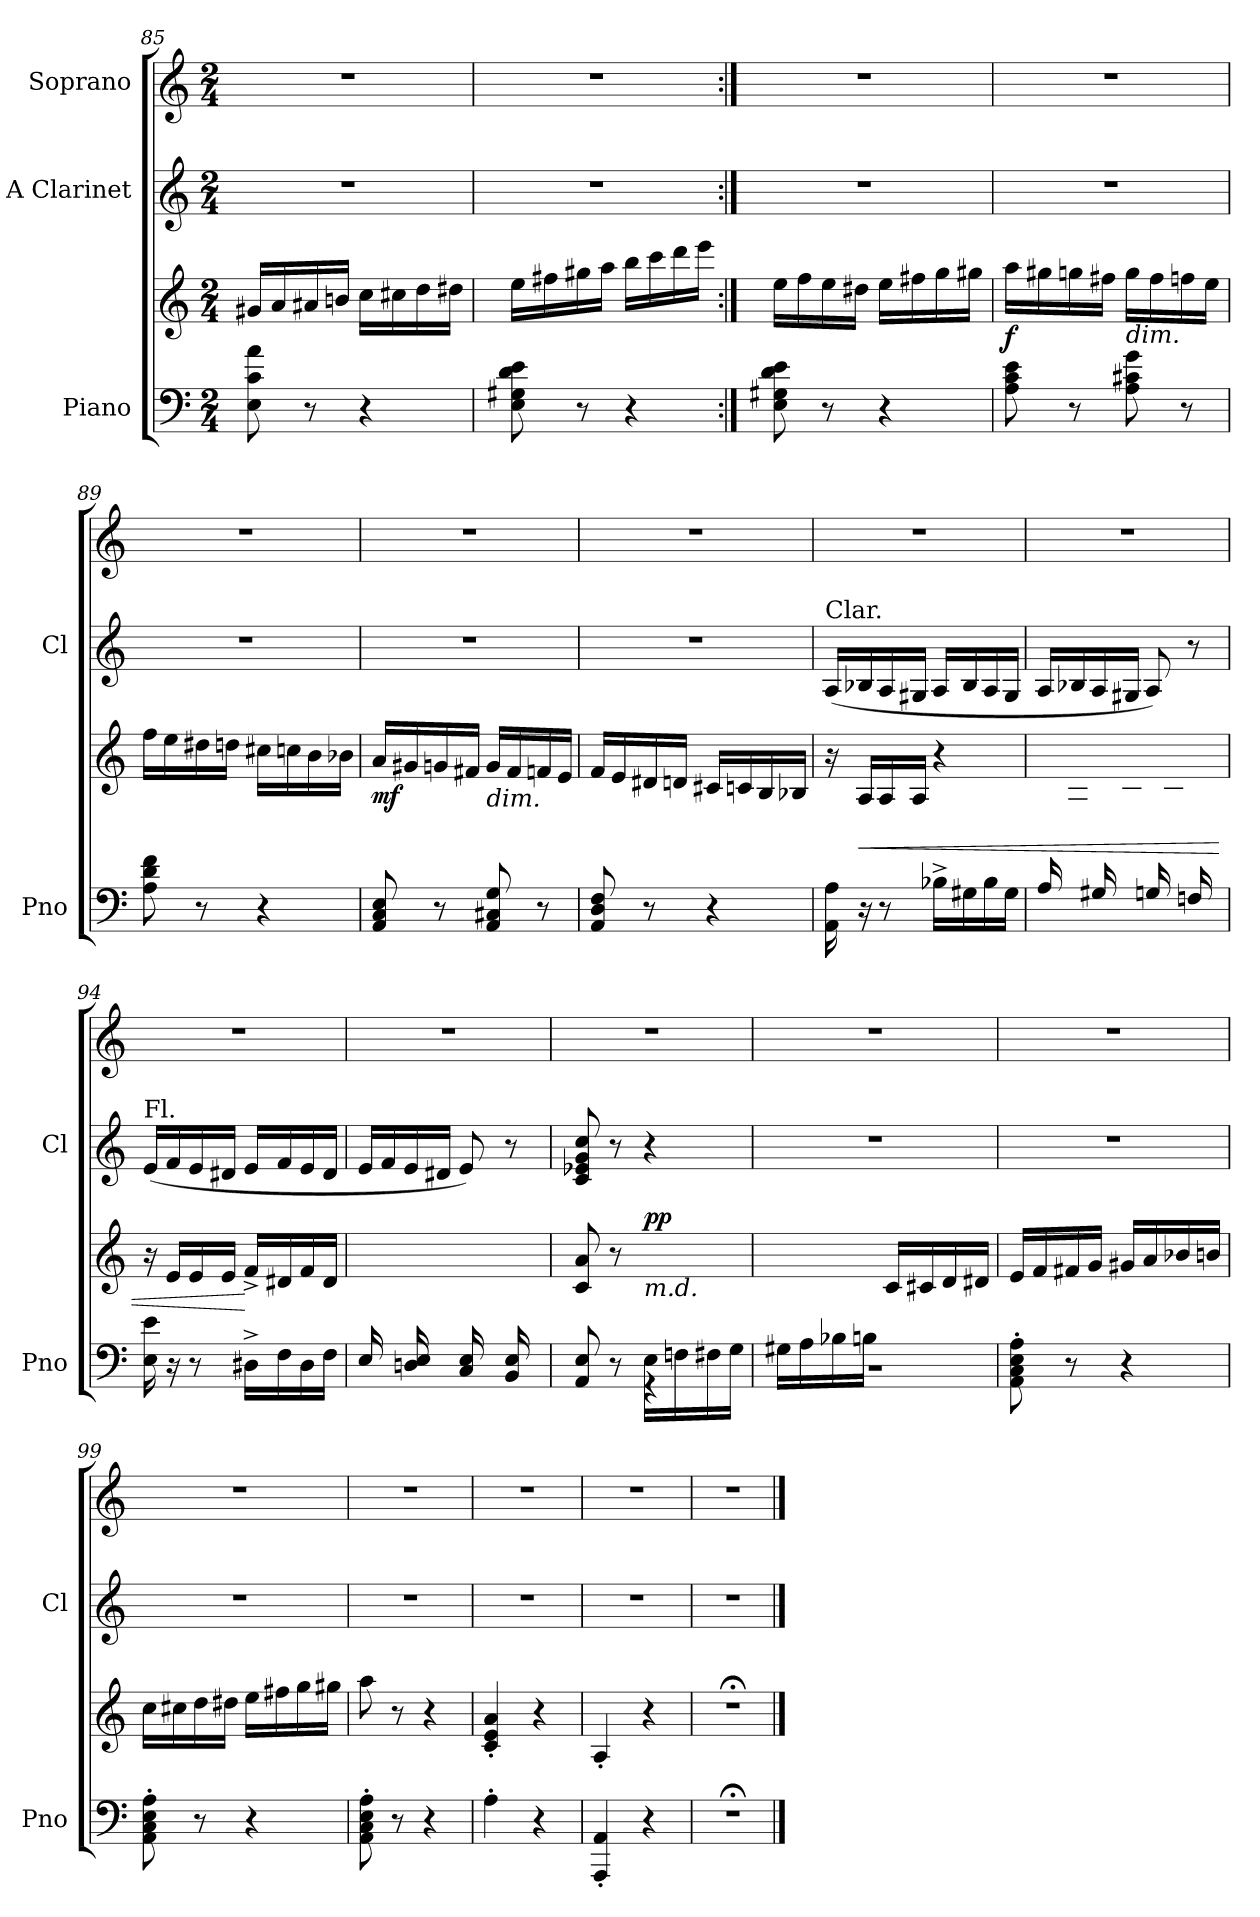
**kern	**kern	**dynam	**kern	**kern
*part3	*part3	*part3	*part2	*part1
*staff4	*staff3	*staff3/4	*staff2	*staff1
*I"Piano	*	*	*I"A Clarinet	*I"Soprano
*I'Pno	*	*	*I'Cl	*
*clefF4	*clefG2	*	*clefG2	*clefG2
*	*	*	*ITrd2c3	*
*k[]	*k[]	*	*k[f#c#g#]	*k[]
*M2/4	*M2/4	*	*M2/4	*M2/4
=85	=85	=85	=85	=85
8E\ 8c\ 8a\	16g#X/LL	.	2r	2r
.	16a/	.	.	.
8r	16a#X/	.	.	.
.	16bn/JJ	.	.	.
4r	16cc\LL	.	.	.
.	16cc#X\	.	.	.
.	16dd\	.	.	.
.	16dd#X\JJ	.	.	.
=86	=86	=86	=86	=86
8E\ 8G#X\ 8d\ 8e\	16ee\LL	.	2r	2r
.	16ff#X\	.	.	.
8r	16gg#X\	.	.	.
.	16aa\JJ	.	.	.
4r	16bb\LL	.	.	.
.	16ccc\	.	.	.
.	16ddd\	.	.	.
.	16eee\JJ	.	.	.
!!LO:LB:g=z
=87:|!	=87:|!	=87:|!	=87:|!	=87:|!
8E\ 8G#X\ 8d\ 8e\	16ee\LL	.	2r	2r
.	16ff\	.	.	.
8r	16ee\	.	.	.
.	16dd#X\JJ	.	.	.
4r	16ee\LL	.	.	.
.	16ff#X\	.	.	.
.	16gg\	.	.	.
.	16gg#X\JJ	.	.	.
!!LO:PB:g=z
=88	=88	=88	=88	=88
!	!	!LO:DY:b	!	!
8A\ 8c\ 8e\	16aa\LL	f	2r	2r
.	16gg#X\	.	.	.
8r	16ggn\	.	.	.
.	16ff#X\JJ	.	.	.
!	!LO:TX:b:i:t=dim.	!	!	!
8A\ 8c#X\ 8g\	16gg\LL	.	.	.
.	16ff#\	.	.	.
8r	16ffn\	.	.	.
.	16ee\JJ	.	.	.
=89	=89	=89	=89	=89
8A\ 8d\ 8f\	16ff\LL	.	2r	2r
.	16ee\	.	.	.
8r	16dd#X\	.	.	.
.	16ddn\JJ	.	.	.
4r	16cc#X\LL	.	.	.
.	16ccn\	.	.	.
.	16b\	.	.	.
.	16b-X\JJ	.	.	.
=90	=90	=90	=90	=90
!	!	!LO:DY:b	!	!
8AA/ 8C/ 8E/	16a/LL	mf	2r	2r
.	16g#X/	.	.	.
8r	16gn/	.	.	.
.	16f#X/JJ	.	.	.
!	!LO:TX:b:i:t=dim.	!	!	!
8AA/ 8C#X/ 8G/	16g/LL	.	.	.
.	16f#/	.	.	.
8r	16fn/	.	.	.
.	16e/JJ	.	.	.
!!LO:LB:g=z
=91	=91	=91	=91	=91
8AA/ 8D/ 8F/	16f/LL	.	2r	2r
.	16e/	.	.	.
8r	16d#X/	.	.	.
.	16dn/JJ	.	.	.
4r	16c#X/LL	.	.	.
.	16cn/	.	.	.
.	16B/	.	.	.
.	16B-X/JJ	.	.	.
!!LO:LB:g=z
=92	=92	=92	=92	=92
!	!	!	!LO:TX:a:t=Clar.	!
16AA\ 16A\	16r	.	(16F#/LL	2r
!	!	!LO:HP:b	!	!
16r	16A/LL	<	16Gn/	.
8r	16A/	.	16F#/	.
.	16A/JJ	.	16E#X/JJ	.
16B-X^\LL	4r	.	16F#/LL	.
16G#X\	.	.	16G/	.
16B-\	.	.	16F#/	.
16G#\JJ	.	.	16E#/JJ	.
=93	=93	=93	=93	=93
*^	*	*	*	*
16A/LL	2ryy	16ryy	.	16F#/LL	2r
16ryy	.	16A\	.	16Gn/	.
16G#X/	.	16ryy	.	16F#/	.
16ryy	.	16B\JJ	.	16E#X/JJ	.
16Gn/LL	.	16ryy	.	8F#/)	.
16ryy	.	16c#X\	.	.	.
16Fn/	.	16ryy	.	8r	.
16ryy	.	16d\JJ	.	.	.
*v	*v	*	*	*	*
=94	=94	=94	=94	=94
!	!	!	!LO:TX:a:t=Fl.	!
16E\ 16e\	16r	.	(16c#/LL	2r
16r	16e/LL	.	16d/	.
8r	16e/	.	16c#/	.
.	16e/JJ	.	16B#X/JJ	.
16D#X^>\LL	16f^</LL	[	16c#/LL	.
16F\	16d#X/	.	16d/	.
16D#\	16f/	.	16c#/	.
16F\JJ	16d#/JJ	.	16B#/JJ	.
!!LO:LB:g=z
=95	=95	=95	=95	=95
*^	*	*	*	*
16E/LL	2ryy	16ryy	.	16c#/LL	2r
16ryy	.	16e\	.	16d/	.
16Dn/ 16E/	.	16ryy	.	16c#/	.
16ryy	.	16e\ 16f#X\JJ	.	16B#X/JJ	.
16C/ 16E/LL	.	16ryy	.	8c#/)	.
16ryy	.	16e\ 16g\	.	.	.
16BB/ 16E/	.	16ryy	.	8r	.
16ryy	.	16d\ 16g#X\JJ	.	.	.
=96	=96	=96	=96	=96	=96
4ryy	8AA/ 8E/	8c/ 8a/	.	8A/ 8cn/ 8e/ 8a/	2r
.	8r	8r	.	8r	.
!	!	!LO:TX:b:i:t=m.d.	!	!	!
!	!	!	!LO:DY:a	!	!
(16E\LL	4r	4ryy	pp	4r	.
16Fn\	.	.	.	.	.
16F#X\	.	.	.	.	.
16G\JJ	.	.	.	.	.
!!LO:LB:g=z
=97	=97	=97	=97	=97	=97
16G#X\LL	2r	4ryy	.	2r	2r
16A\	.	.	.	.	.
16B-X\	.	.	.	.	.
16Bn\JJ	.	.	.	.	.
4ryy	.	16c/LL	.	.	.
.	.	16c#X/	.	.	.
.	.	16d/	.	.	.
.	.	16d#X/JJ	.	.	.
*v	*v	*	*	*	*
=98	=98	=98	=98	=98
8AA\'> 8C\'> 8E\'> 8A\'>	16e/LL	.	2r	2r
.	16f/	.	.	.
8r	16f#X/	.	.	.
.	16g/JJ	.	.	.
4r	16g#X/LL	.	.	.
.	16a/	.	.	.
.	16b-X/	.	.	.
.	16bn/JJ	.	.	.
=99	=99	=99	=99	=99
8AA\'> 8C\'> 8E\'> 8A\'>	16cc\LL	.	2r	2r
.	16cc#X\	.	.	.
8r	16dd\	.	.	.
.	16dd#X\JJ	.	.	.
4r	16ee\LL	.	.	.
.	16ff#X\	.	.	.
.	16gg\	.	.	.
.	16gg#X\JJ	.	.	.
=100	=100	=100	=100	=100
8AA\'> 8C\'> 8E\'> 8A\'>	8aa\)	.	2r	2r
8r	8r	.	.	.
4r	4r	.	.	.
!!LO:LB:g=z
=101	=101	=101	=101	=101
4A'>\	4c/'< 4e/'< 4a/'<	.	2r	2r
4r	4r	.	.	.
=102	=102	=102	=102	=102
4AAA/'< 4AA/'<	4A'</	.	2r	2r
4r	4r	.	.	.
=103	=103	=103	=103	=103
2r;<	2r;<	.	2r	2r
==	==	==	==	==
*-	*-	*-	*-	*-
